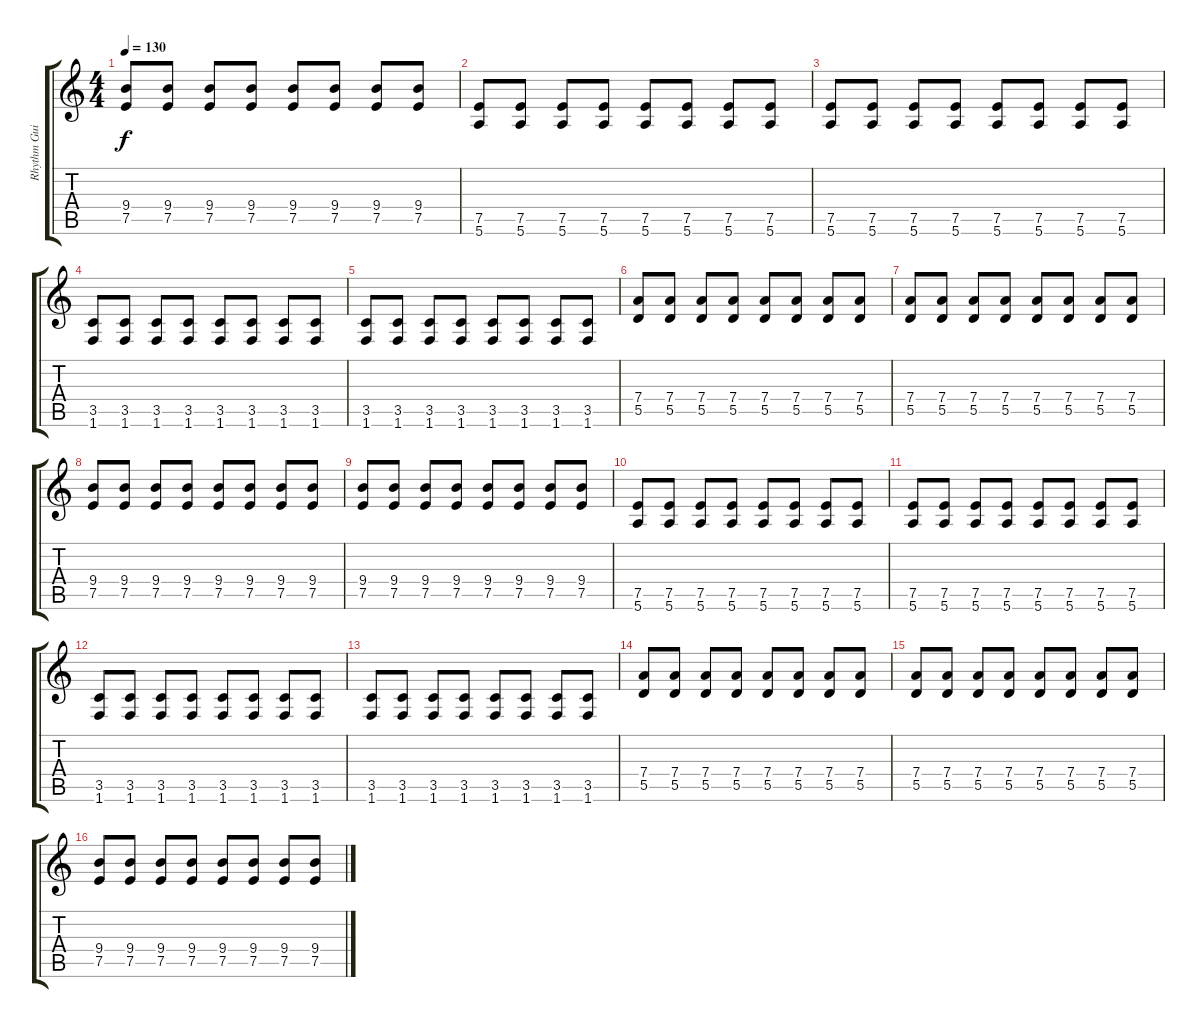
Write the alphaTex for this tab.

\track ("Rhythm Guitar" "Rhythm Gui") {instrument overdrivenguitar}
\staff {score tabs}
\tuning (E4 B3 G3 D3 A2 E2) {hide}
\ts (4 4)
\tempo 130
\clef g2
\ks c
(9.4 7.5).8{dy f} (9.4 7.5).8 (9.4 7.5).8 (9.4 7.5).8 (9.4 7.5).8 (9.4 7.5).8 (9.4 7.5).8 (9.4 7.5).8 |
(7.5 5.6).8 (7.5 5.6).8 (7.5 5.6).8 (7.5 5.6).8 (7.5 5.6).8 (7.5 5.6).8 (7.5 5.6).8 (7.5 5.6).8 |
(7.5 5.6).8 (7.5 5.6).8 (7.5 5.6).8 (7.5 5.6).8 (7.5 5.6).8 (7.5 5.6).8 (7.5 5.6).8 (7.5 5.6).8 |
(3.5 1.6).8 (3.5 1.6).8 (3.5 1.6).8 (3.5 1.6).8 (3.5 1.6).8 (3.5 1.6).8 (3.5 1.6).8 (3.5 1.6).8 |
(3.5 1.6).8 (3.5 1.6).8 (3.5 1.6).8 (3.5 1.6).8 (3.5 1.6).8 (3.5 1.6).8 (3.5 1.6).8 (3.5 1.6).8 |
(7.4 5.5).8 (7.4 5.5).8 (7.4 5.5).8 (7.4 5.5).8 (7.4 5.5).8 (7.4 5.5).8 (7.4 5.5).8 (7.4 5.5).8 |
(7.4 5.5).8 (7.4 5.5).8 (7.4 5.5).8 (7.4 5.5).8 (7.4 5.5).8 (7.4 5.5).8 (7.4 5.5).8 (7.4 5.5).8 |
(9.4 7.5).8 (9.4 7.5).8 (9.4 7.5).8 (9.4 7.5).8 (9.4 7.5).8 (9.4 7.5).8 (9.4 7.5).8 (9.4 7.5).8 |
(9.4 7.5).8 (9.4 7.5).8 (9.4 7.5).8 (9.4 7.5).8 (9.4 7.5).8 (9.4 7.5).8 (9.4 7.5).8 (9.4 7.5).8 |
(7.5 5.6).8 (7.5 5.6).8 (7.5 5.6).8 (7.5 5.6).8 (7.5 5.6).8 (7.5 5.6).8 (7.5 5.6).8 (7.5 5.6).8 |
(7.5 5.6).8 (7.5 5.6).8 (7.5 5.6).8 (7.5 5.6).8 (7.5 5.6).8 (7.5 5.6).8 (7.5 5.6).8 (7.5 5.6).8 |
(3.5 1.6).8 (3.5 1.6).8 (3.5 1.6).8 (3.5 1.6).8 (3.5 1.6).8 (3.5 1.6).8 (3.5 1.6).8 (3.5 1.6).8 |
(3.5 1.6).8 (3.5 1.6).8 (3.5 1.6).8 (3.5 1.6).8 (3.5 1.6).8 (3.5 1.6).8 (3.5 1.6).8 (3.5 1.6).8 |
(7.4 5.5).8 (7.4 5.5).8 (7.4 5.5).8 (7.4 5.5).8 (7.4 5.5).8 (7.4 5.5).8 (7.4 5.5).8 (7.4 5.5).8 |
(7.4 5.5).8 (7.4 5.5).8 (7.4 5.5).8 (7.4 5.5).8 (7.4 5.5).8 (7.4 5.5).8 (7.4 5.5).8 (7.4 5.5).8 |
(9.4 7.5).8 (9.4 7.5).8 (9.4 7.5).8 (9.4 7.5).8 (9.4 7.5).8 (9.4 7.5).8 (9.4 7.5).8 (9.4 7.5).8
